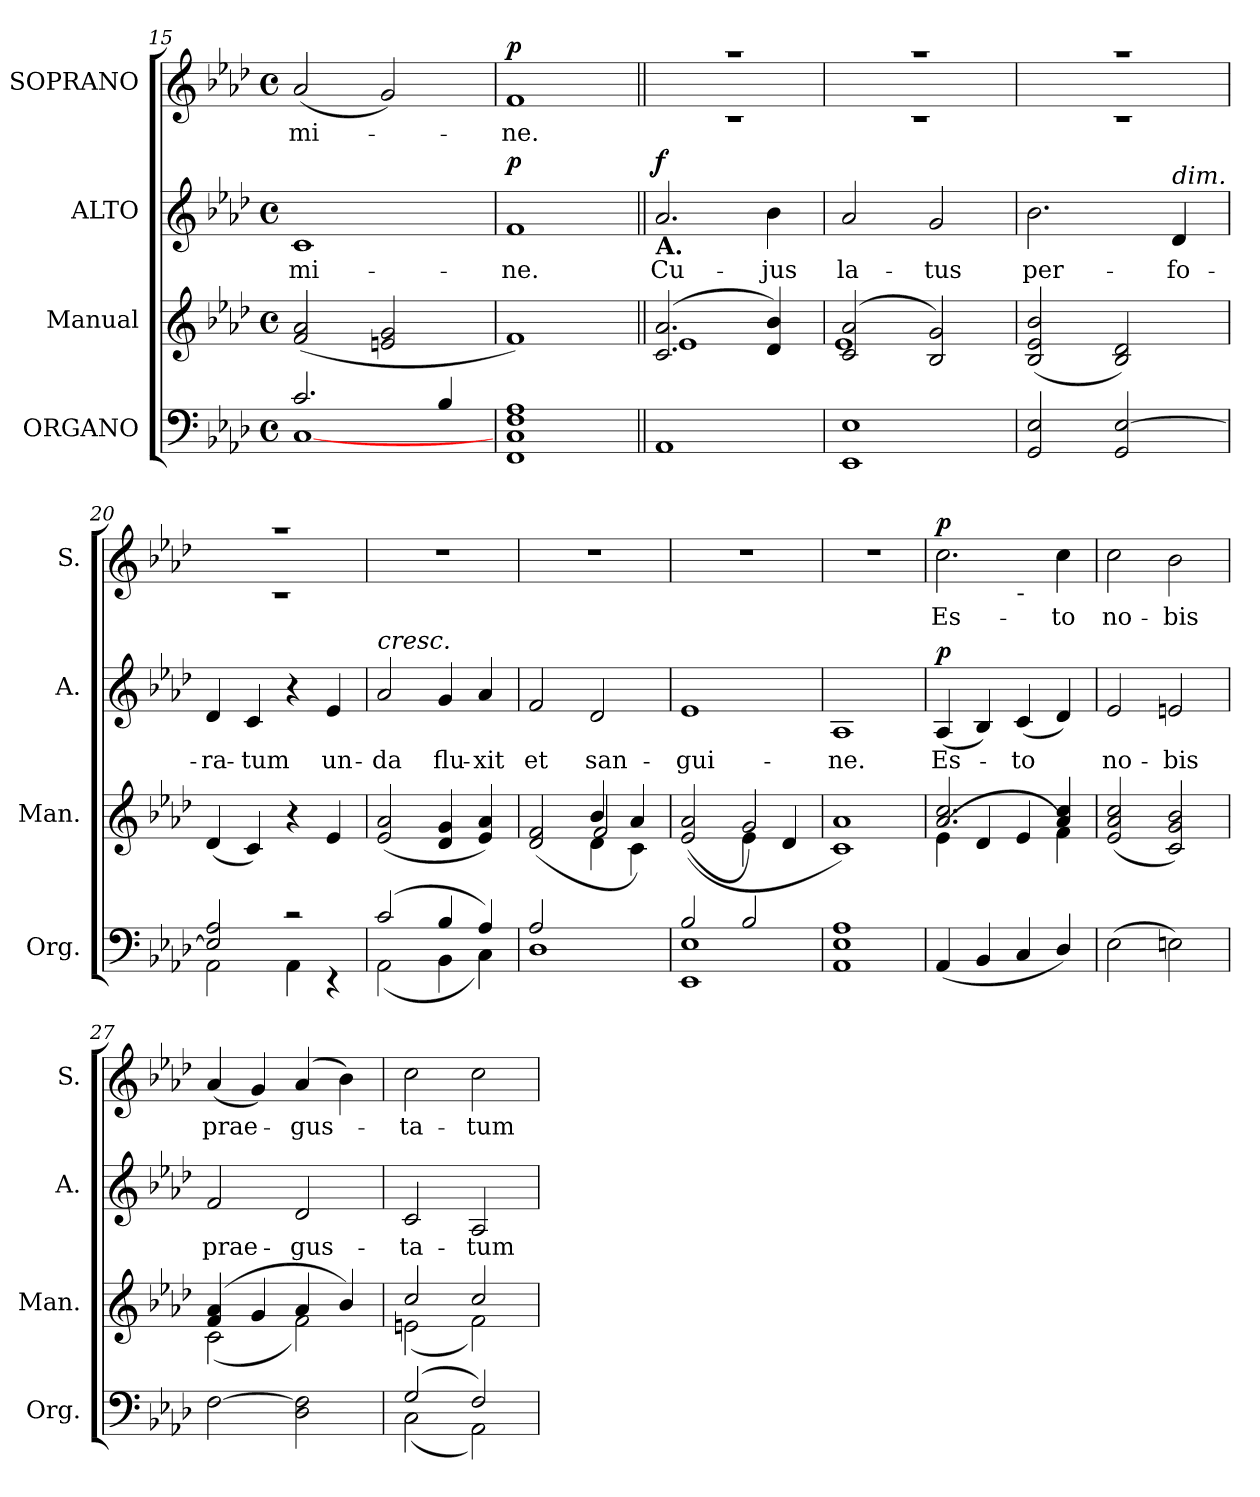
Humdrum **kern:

**kern	**kern	**kern	**text	**dynam	**kern	**text	**dynam
*part4	*part3	*part2	*part2	*part2	*part1	*part1	*part1
*staff4	*staff3	*staff2	*staff2	*staff2	*staff1	*staff1	*staff1
*I"ORGANO	*I"Manual	*I"ALTO	*	*	*I"SOPRANO	*	*
*I'Org.	*I'Man.	*I'A.	*	*	*I'S.	*	*
*clefF4	*clefG2	*clefG2	*	*	*clefG2	*	*
*k[b-e-a-d-]	*k[b-e-a-d-]	*k[b-e-a-d-]	*	*	*k[b-e-a-d-]	*	*
*A-:	*A-:	*A-:	*	*	*A-:	*	*
*M4/4	*M4/4	*M4/4	*	*	*M4/4	*	*
*met(c)	*met(c)	*met(c)	*	*	*met(c)	*	*
=15	=15	=15	=15	=15	=15	=15	=15
*^	*	*	*	*	*	*	*
!	!	!	!	!LO:LY:b	!	!	!LO:LY:b	!
2.c/	[>1C	(2f/ 2a-/	1c	-mi-	.	(<2a-/	-mi-	.
.	.	2en/ 2g/	.	.	.	2g/)	.	.
4B-/	.	.	.	.	.	.	.	.
*v	*v	*	*	*	*	*	*	*
=16	=16	=16	=16	=16	=16	=16	=16
!	!	!	!LO:LY:b	!LO:DY:a	!	!LO:LY:b	!LO:DY:a
1FF 1C 1F 1A-	1f)	1f	-ne.	p	1f	-ne.	p
!!LO:LB:g=z
=17||	=17||	=17||	=17||	=17||	=17||	=17||	=17||
*	*^	*	*	*	*	*	*
!	!	!	!LO:TX:b:B:t=A.	!	!	!	!	!
!	!	!	!	!LO:LY:b	!LO:DY:a	!	!	!
*	*	*	*	*	*	*^	*	*
1AA-	(<2.c/ 2.a-/	1e-	2.a-/	Cu-	f	1raa	1rc	.	.
!	!	!	!	!LO:LY:b	!	!	!	!	!
.	4d-/ 4b-/)	.	4b-\	-jus	.	.	.	.	.
=18	=18	=18	=18	=18	=18	=18	=18	=18	=18
!	!	!	!	!LO:LY:b	!	!	!	!	!
1EE- 1E-	(<2c/ 2a-/	1e-	2a-/	la-	.	1raa	1rc	.	.
!	!	!	!	!LO:LY:b	!	!	!	!	!
.	2B-/ 2g/)	.	2g/	-tus	.	.	.	.	.
*	*v	*v	*	*	*	*	*	*	*
=19	=19	=19	=19	=19	=19	=19	=19	=19
!	!	!	!LO:LY:b	!	!	!	!	!
2GG/ 2E-/	(2B-/ 2e-/ 2b-/	2.b-\	per-	.	1raa	1rc	.	.
2GG/ [>2E-/	2B-/ 2d-/)	.	.	.	.	.	.	.
!	!	!LO:TX:a:i:t=dim.	!	!	!	!	!	!
!	!	!	!LO:LY:b	!	!	!	!	!
.	.	4d-/	-fo-	.	.	.	.	.
=20	=20	=20	=20	=20	=20	=20	=20	=20
*^	*	*	*	*	*	*	*	*
!	!	!	!	!LO:LY:b	!	!	!	!	!
2E-/] 2A-/	2AA-\	(<4d-/	4d-/	-ra-	.	1raa	1rc	.	.
!	!	!	!	!LO:LY:b	!	!	!	!	!
.	.	4c/)	4c/	-tum	.	.	.	.	.
2rc	4AA-\	4r	4r	.	.	.	.	.	.
!	!	!	!	!LO:LY:b	!	!	!	!	!
.	4rEE	4e-/	4e-/	un-	.	.	.	.	.
*	*	*	*	*	*	*v	*v	*	*
=21	=21	=21	=21	=21	=21	=21	=21	=21
!	!	!	!LO:TX:a:i:t=cresc.	!	!	!	!	!
!	!	!	!	!LO:LY:b	!	!	!	!
(2c/	(<2AA-\	(<2e-/ 2a-/	2a-/	-da	.	1r	.	.
!	!	!	!	!LO:LY:b	!	!	!	!
4B-/	4BB-\	4d-/ 4g/	4g/	flu-	.	.	.	.
!	!	!	!	!LO:LY:b	!	!	!	!
4A-/)	4C\)	4e-/ 4a-/)	4a-/	-xit	.	.	.	.
=22	=22	=22	=22	=22	=22	=22	=22	=22
*	*	*^	*	*	*	*	*	*
*	*	*	*^	*	*	*	*	*	*
!	!	!	!	!	!	!LO:LY:b	!	!	!	!
2A-/	1D-	(<2d-/ 2f/	2ryy	2ryy	2f/	et	.	1r	.	.
!	!	!	!	!	!	!LO:LY:b	!	!	!	!
2ryy	.	4b-/	4d-\	2f/	2d-/	san-	.	.	.	.
.	.	4a-/)	4c\	.	.	.	.	.	.	.
*	*	*	*v	*v	*	*	*	*	*	*
=23	=23	=23	=23	=23	=23	=23	=23	=23	=23
!	!	!	!	!	!LO:LY:b	!	!	!	!
2B-/	1EE- 1E-	((<2e-/ 2a-/	2ryy	1e-	-gui-	.	1r	.	.
2B-/	.	2g/)	4e-\	.	.	.	.	.	.
.	.	.	4d-/	.	.	.	.	.	.
*v	*v	*	*	*	*	*	*	*	*
=24	=24	=24	=24	=24	=24	=24	=24	=24
!	!	!	!	!LO:LY:b	!	!	!	!
*	*v	*v	*	*	*	*	*	*
1AA- 1E- 1A-	1c 1a-)	1A-	-ne.	.	1r	.	.
!!LO:PB:g=z
=25	=25	=25	=25	=25	=25	=25	=25
*	*^	*	*	*	*	*	*
!	!	!	!	!LO:LY:b	!LO:DY:a	!	!LO:LY:b	!LO:DY:a
*	*	*	*	*	*	*^	*	*
(<4AA-/	2.a-/ 2.cc/	(<4e-\	(<4A-/	Es-	p	2.cc\	2ryy	Es-	p
4BB-/	.	4d-/	4B-/)	.	.	.	.	.	.
!	!	!	!	!	!	!	!LO:TX:b:t=-	!	!
!	!	!	!	!LO:LY:b	!	!	!	!	!
4C/	.	4e-/	(<4c/	-to	.	.	2ryy	.	.
!	!	!	!	!	!	!	!	!LO:LY:b	!
4D-/)	4a-/ 4cc/	4f\)	4d-/)	.	.	4cc\	.	-to	.
=26	=26	=26	=26	=26	=26	=26	=26	=26	=26
!	!	!	!	!LO:LY:b	!	!	!	!LO:LY:b	!
*	*v	*v	*	*	*	*v	*v	*	*
(>2E-\	(2e-/ 2a-/ 2cc/	2e-/	no-	.	2cc\	no-	.
!	!	!	!LO:LY:b	!	!	!LO:LY:b	!
2En\)	2c/ 2g/ 2b-/)	2en/	-bis	.	2b-\	-bis	.
=27	=27	=27	=27	=27	=27	=27	=27
*	*^	*	*	*	*	*	*
!	!	!	!	!LO:LY:b	!	!	!LO:LY:b	!
[>2F\	(4f/ 4a-/	(<2c\	2f/	prae-	.	(<4a-/	prae-	.
.	4g/	.	.	.	.	4g/)	.	.
!	!	!	!	!LO:LY:b	!	!	!LO:LY:b	!
2D-\ 2F\]	4a-/	2f\)	2d-/	-gus-	.	(<4a-/	-gus-	.
.	4b-/)	.	.	.	.	4b-\)	.	.
=28	=28	=28	=28	=28	=28	=28	=28	=28
*^	*	*	*	*	*	*	*	*
!	!	!	!	!	!LO:LY:b	!	!	!LO:LY:b	!
(2G/	(<2C\	2cc/	(<2en\	2c/	-ta-	.	2cc\	-ta-	.
!	!	!	!	!	!LO:LY:b	!	!	!LO:LY:b	!
2F/)	2AA-\)	2cc/	2f\)	2A-/	-tum	.	2cc\	-tum	.
*v	*v	*	*	*	*	*	*	*	*
*	*v	*v	*	*	*	*	*	*
=	=	=	=	=	=	=	=
*-	*-	*-	*-	*-	*-	*-	*-
